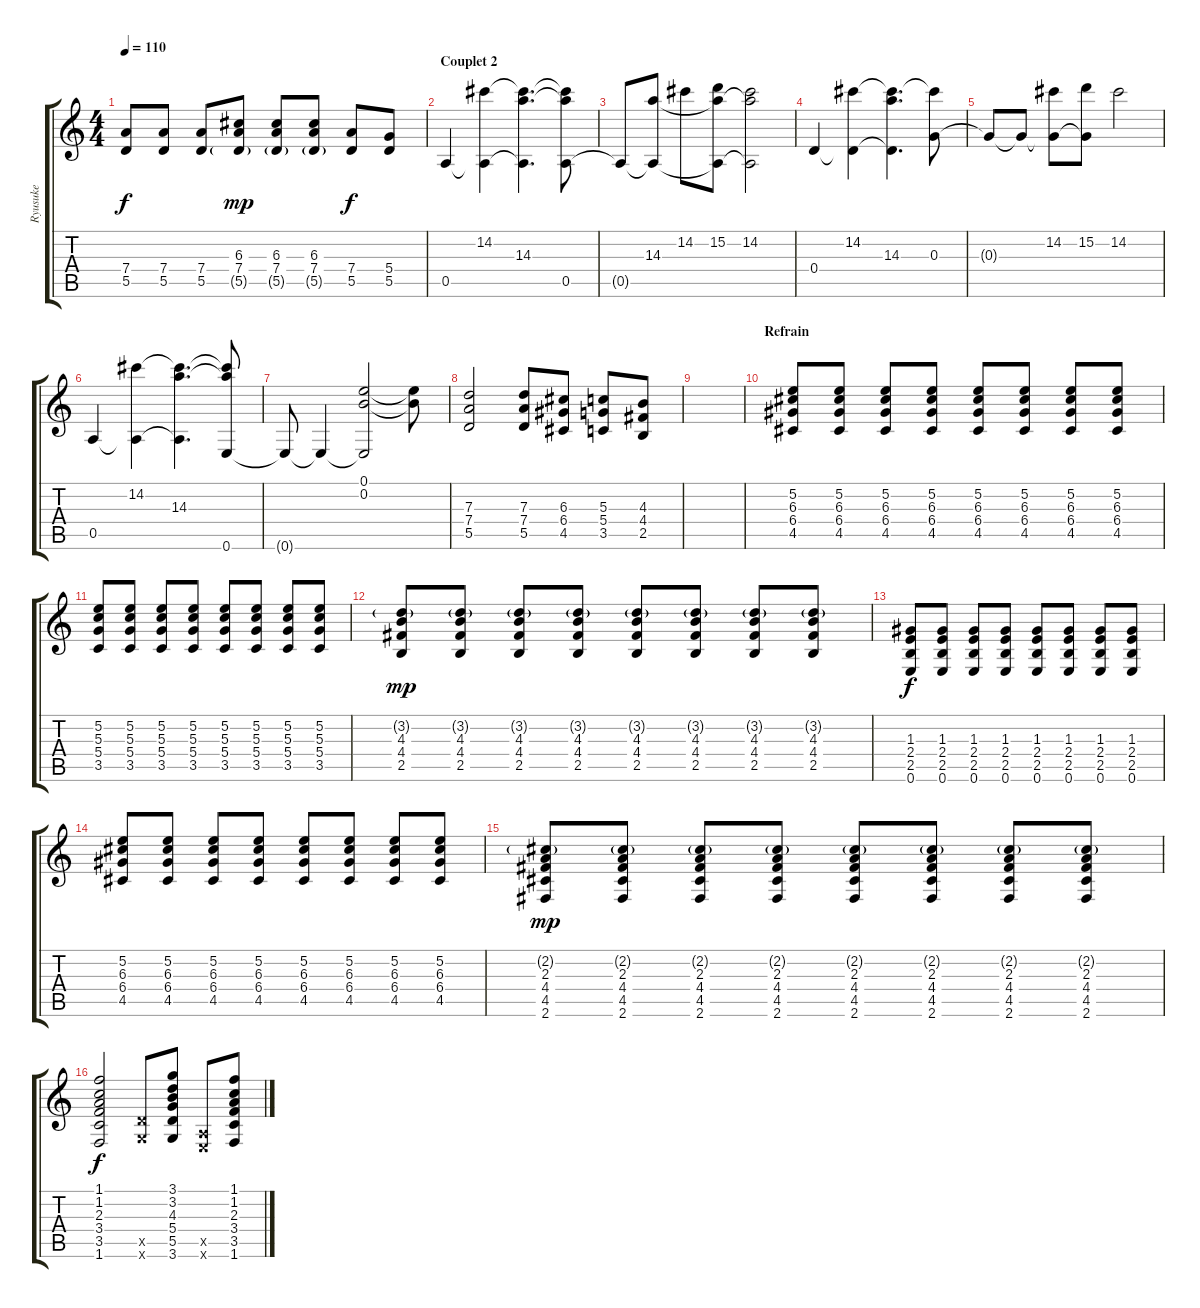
\track ("Ryusuke" "Ryusuke") {instrument distortionguitar}
\staff {score tabs}
\tuning (E4 B3 G3 D3 A2 E2) {hide}
\ts (4 4)
\tempo 110
\clef g2
\ks c
(7.4 5.5).8{dy f} (7.4 5.5).8 (7.4 5.5).8 (6.3 7.4 5.5{g}).8{dy mp} (6.3 7.4 5.5{g}).8 (6.3 7.4 5.5{g}).8 (7.4 5.5).8{dy f} (5.4 5.5).8 |
\section ("" "Couplet 2")
0.5.4 (14.2 0.5{t}).4 (14.2{t} 14.3 0.5{t}).4{d} (14.2{t} 14.3{t} 0.5).8 |
0.5{t}.8 (14.3 0.5{t}).8 14.2.8 (15.2 14.3{t} 0.5{t}).8 (14.2 14.3{t} 0.5{t}).2 |
0.4.4 (14.2 0.4{t}).4 (14.2{t} 14.3 0.4{t}).4{d} (14.2{t} 0.3).8 |
0.3{t}.8 0.3{t}.8 (14.2 0.3{t}).8 (15.2 0.3{t}).8 14.2.2 |
0.5.4 (14.2 0.5{t}).4 (14.2{t} 14.3 0.5{t}).4{d} (14.2{t} 14.3{t} 0.6).8 |
0.6{t}.8 0.6{t}.4 (0.1 0.2 0.6{t}).2 (0.1{t} 0.2{t}).8 |
(7.3 7.4 5.5).2 (7.3 7.4 5.5).8 (6.3 6.4 4.5).8 (5.3 5.4 3.5).8 (4.3 4.4 2.5).8 |
|
\section ("" "Refrain")
(5.2 6.3 6.4 4.5).8 (5.2 6.3 6.4 4.5).8 (5.2 6.3 6.4 4.5).8 (5.2 6.3 6.4 4.5).8 (5.2 6.3 6.4 4.5).8 (5.2 6.3 6.4 4.5).8 (5.2 6.3 6.4 4.5).8 (5.2 6.3 6.4 4.5).8 |
(5.2 5.3 5.4 3.5).8 (5.2 5.3 5.4 3.5).8 (5.2 5.3 5.4 3.5).8 (5.2 5.3 5.4 3.5).8 (5.2 5.3 5.4 3.5).8 (5.2 5.3 5.4 3.5).8 (5.2 5.3 5.4 3.5).8 (5.2 5.3 5.4 3.5).8 |
(3.2{g} 4.3 4.4 2.5).8{dy mp} (3.2{g} 4.3 4.4 2.5).8 (3.2{g} 4.3 4.4 2.5).8 (3.2{g} 4.3 4.4 2.5).8 (3.2{g} 4.3 4.4 2.5).8 (3.2{g} 4.3 4.4 2.5).8 (3.2{g} 4.3 4.4 2.5).8 (3.2{g} 4.3 4.4 2.5).8 |
(1.3 2.4 2.5 0.6).8{dy f} (1.3 2.4 2.5 0.6).8 (1.3 2.4 2.5 0.6).8 (1.3 2.4 2.5 0.6).8 (1.3 2.4 2.5 0.6).8 (1.3 2.4 2.5 0.6).8 (1.3 2.4 2.5 0.6).8 (1.3 2.4 2.5 0.6).8 |
(5.2 6.3 6.4 4.5).8 (5.2 6.3 6.4 4.5).8 (5.2 6.3 6.4 4.5).8 (5.2 6.3 6.4 4.5).8 (5.2 6.3 6.4 4.5).8 (5.2 6.3 6.4 4.5).8 (5.2 6.3 6.4 4.5).8 (5.2 6.3 6.4 4.5).8 |
(2.2{g} 2.3 4.4 4.5 2.6).8{dy mp} (2.2{g} 2.3 4.4 4.5 2.6).8 (2.2{g} 2.3 4.4 4.5 2.6).8 (2.2{g} 2.3 4.4 4.5 2.6).8 (2.2{g} 2.3 4.4 4.5 2.6).8 (2.2{g} 2.3 4.4 4.5 2.6).8 (2.2{g} 2.3 4.4 4.5 2.6).8 (2.2{g} 2.3 4.4 4.5 2.6).8 |
(1.1 1.2 2.3 3.4 3.5 1.6).2{dy f} (5.5{x} 3.6{x}).8 (3.1 3.2 4.3 5.4 5.5 3.6).8 (0.5{x} 0.6{x}).8 (1.1 1.2 2.3 3.4 3.5 1.6).8
